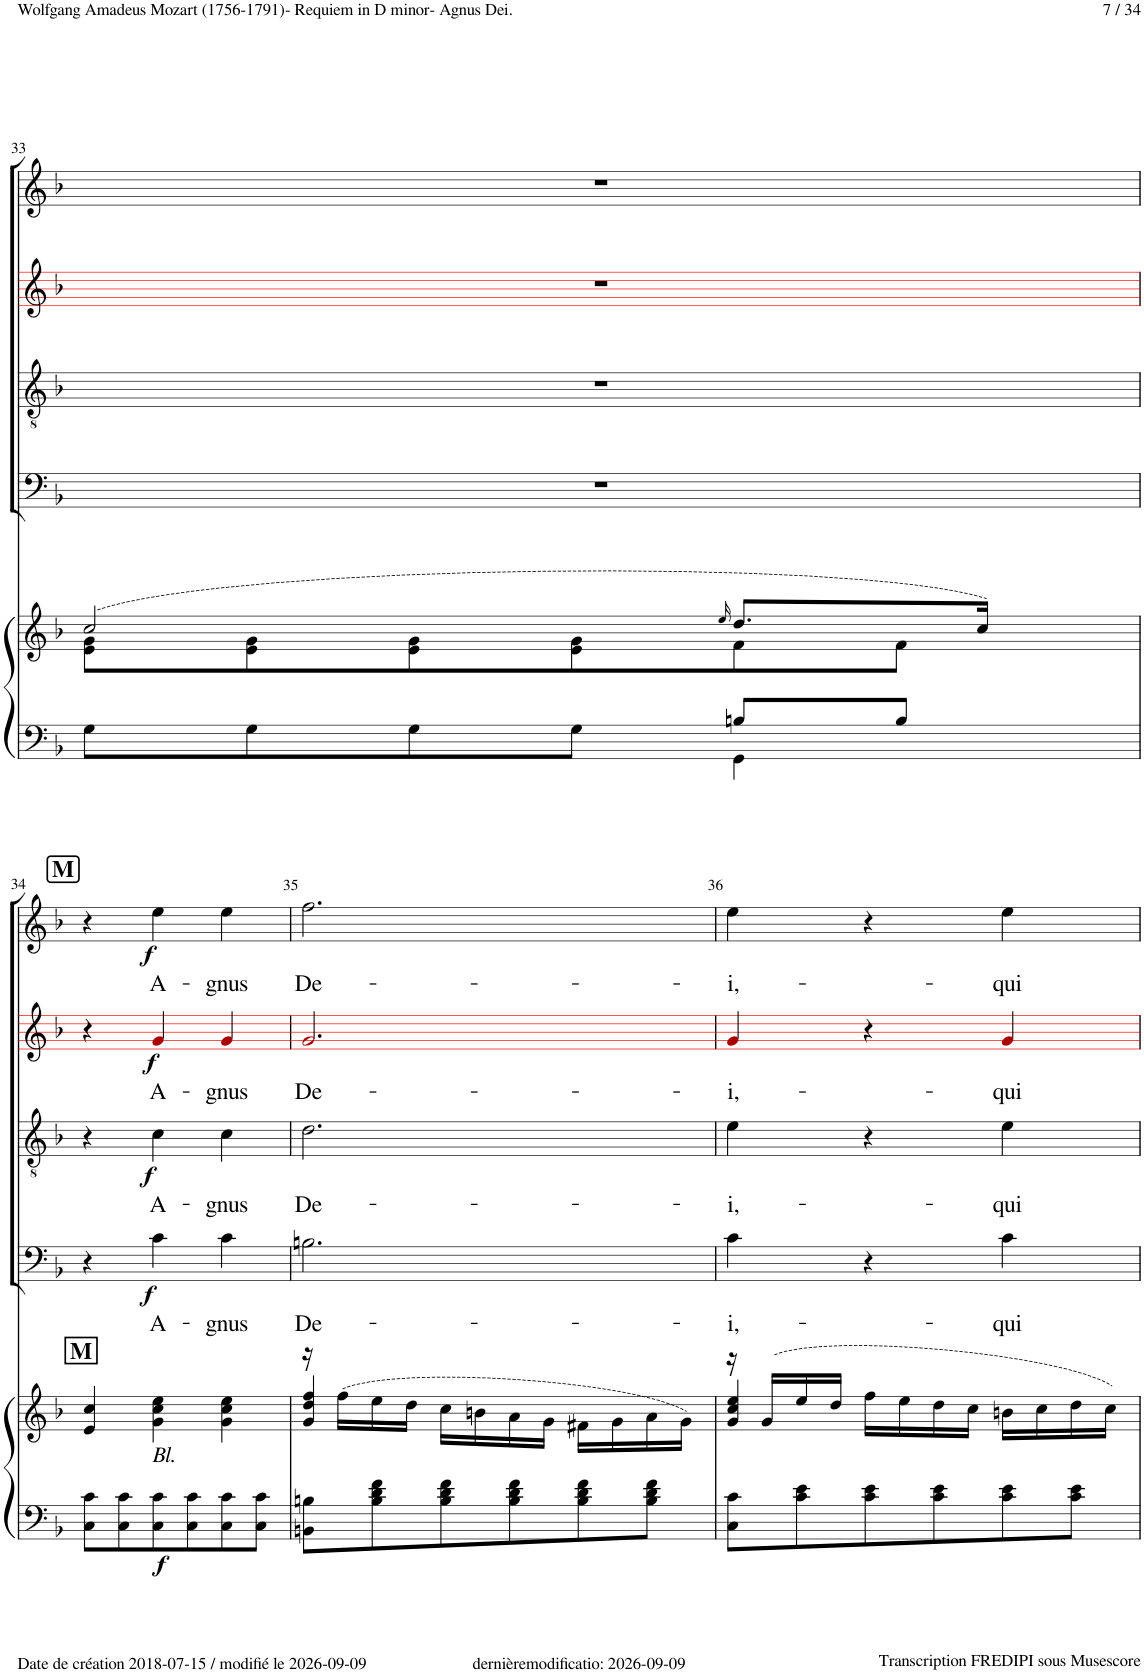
**kern	**kern	**dynam	**kern	**text	**dynam	**kern	**text	**dynam	**kern	**text	**dynam	**kern	**text	**dynam
*part5	*part5	*part5	*part4	*part4	*part4	*part3	*part3	*part3	*part2	*part2	*part2	*part1	*part1	*part1
*staff6	*staff5	*staff5/6	*staff4	*staff4	*staff4	*staff3	*staff3	*staff3	*staff2	*staff2	*staff2	*staff1	*staff1	*staff1
*I"Piano	*	*	*I"Bass	*	*	*I"Tenor	*	*	*I"Alto	*	*	*I"Soprano	*	*
*I'Pno	*	*	*	*	*	*	*	*	*	*	*	*	*	*
!!LO:PB:g=z
*clefF4	*clefG2	*	*clefF4	*	*	*clefGv2	*	*	*clefG2	*	*	*clefG2	*	*
*	*	*	*	*	*	*	*	*	*ITrd1c2	*	*	*	*	*
*k[b-]	*k[b-]	*	*k[b-]	*	*	*k[b-]	*	*	*k[b-]	*	*	*k[b-]	*	*
*M3/4	*M3/4	*	*M3/4	*	*	*M3/4	*	*	*M3/4	*	*	*M3/4	*	*
=33	=33	=33	=33	=33	=33	=33	=33	=33	=33	=33	=33	=33	=33	=33
*^	*^	*	*	*	*	*	*	*	*	*	*	*	*	*
8G\L	2ryy	(2cc/	8e\ 8g\L	.	2.r	.	.	2.r	.	.	2.r	.	.	2.r	.	.
8G\	.	.	8e\ 8g\	.	.	.	.	.	.	.	.	.	.	.	.	.
8G\	.	.	8e\ 8g\	.	.	.	.	.	.	.	.	.	.	.	.	.
8G\J	.	.	8e\ 8g\	.	.	.	.	.	.	.	.	.	.	.	.	.
.	.	16qee/	.	.	.	.	.	.	.	.	.	.	.	.	.	.
8Bn/L	4GG\	8.dd/L	8f\	.	.	.	.	.	.	.	.	.	.	.	.	.
8B/J	.	.	8f\J	.	.	.	.	.	.	.	.	.	.	.	.	.
.	.	16cc/Jk)	.	.	.	.	.	.	.	.	.	.	.	.	.	.
*v	*v	*	*	*	*	*	*	*	*	*	*	*	*	*	*	*
*	*v	*v	*	*	*	*	*	*	*	*	*	*	*	*	*
!!LO:LB:g=z
=34	=34	=34	=34	=34	=34	=34	=34	=34	=34	=34	=34	=34	=34	=34
!	!LO:TX:a:B:t=M	!	!	!	!	!	!	!	!	!	!	!	!	!
8C\ 8c\L	4e/ 4cc/	.	4r	.	.	4r	.	.	4r	.	.	4r	.	.
8C\ 8c\	.	.	.	.	.	.	.	.	.	.	.	.	.	.
!	!LO:TX:b:i:t=Bl.	!	!	!	!	!	!	!	!	!	!	!	!	!
!	!	!LO:DY:b=2	!	!LO:LY:b	!LO:DY:b	!	!LO:LY:b	!LO:DY:b	!	!LO:LY:b	!LO:DY:b	!	!LO:LY:b	!LO:DY:b
8C\ 8c\	4g\ 4cc\ 4ee\	f	4c!\	A-	f	4c!\	A-	f	4g!i/	A-	f	4ee!\	A-	f
8C\ 8c\	.	.	.	.	.	.	.	.	.	.	.	.	.	.
!	!	!	!	!LO:LY:b	!	!	!LO:LY:b	!	!	!LO:LY:b	!	!	!LO:LY:b	!
8C\ 8c\	4g\ 4cc\ 4ee\	.	4c!\	-gnus	.	4c!\	-gnus	.	4g!i/	-gnus	.	4ee!\	-gnus	.
8C\ 8c\J	.	.	.	.	.	.	.	.	.	.	.	.	.	.
=35	=35	=35	=35	=35	=35	=35	=35	=35	=35	=35	=35	=35	=35	=35
*	*^	*	*	*	*	*	*	*	*	*	*	*	*	*
!	!	!	!	!	!LO:LY:b	!	!	!LO:LY:b	!	!	!LO:LY:b	!	!	!LO:LY:b	!
8BBn\ 8Bn\L	16r	4g/ 4dd/ 4ff/	.	2.Bn!\	De-	.	2.d!\	De-	.	2.g!i/	De-	.	2.ff!\	De-	.
.	(16ff\LL	.	.	.	.	.	.	.	.	.	.	.	.	.	.
8B\ 8d\ 8f\	16ee\	.	.	.	.	.	.	.	.	.	.	.	.	.	.
.	16dd\JJ	.	.	.	.	.	.	.	.	.	.	.	.	.	.
8B\ 8d\ 8f\	16cc\LL	2ryy	.	.	.	.	.	.	.	.	.	.	.	.	.
.	16bn\	.	.	.	.	.	.	.	.	.	.	.	.	.	.
8B\ 8d\ 8f\	16a\	.	.	.	.	.	.	.	.	.	.	.	.	.	.
.	16g\JJ	.	.	.	.	.	.	.	.	.	.	.	.	.	.
8B\ 8d\ 8f\	16f#X\LL	.	.	.	.	.	.	.	.	.	.	.	.	.	.
.	16g\	.	.	.	.	.	.	.	.	.	.	.	.	.	.
8B\ 8d\ 8f\J	16a\	.	.	.	.	.	.	.	.	.	.	.	.	.	.
.	16g\JJ)	.	.	.	.	.	.	.	.	.	.	.	.	.	.
=36	=36	=36	=36	=36	=36	=36	=36	=36	=36	=36	=36	=36	=36	=36	=36
!	!	!	!	!	!LO:LY:b	!	!	!LO:LY:b	!	!	!LO:LY:b	!	!	!LO:LY:b	!
8C\ 8c\L	16r	4g/ 4cc/ 4ee/	.	4c!\	-i,-	.	4e!\	-i,-	.	4g!i/	-i,-	.	4ee!\	-i,-	.
.	(16g/LL	.	.	.	.	.	.	.	.	.	.	.	.	.	.
8c\ 8e\	16ee/	.	.	.	.	.	.	.	.	.	.	.	.	.	.
.	16dd/JJ	.	.	.	.	.	.	.	.	.	.	.	.	.	.
8c\ 8e\	16ff\LL	2ryy	.	4r	.	.	4r	.	.	4r	.	.	4r	.	.
.	16ee\	.	.	.	.	.	.	.	.	.	.	.	.	.	.
8c\ 8e\	16dd\	.	.	.	.	.	.	.	.	.	.	.	.	.	.
.	16cc\JJ	.	.	.	.	.	.	.	.	.	.	.	.	.	.
!	!	!	!	!	!LO:LY:b	!	!	!LO:LY:b	!	!	!LO:LY:b	!	!	!LO:LY:b	!
8c\ 8e\	16bn\LL	.	.	4c!\	-qui	.	4e!\	-qui	.	4g!i/	-qui	.	4ee!\	-qui	.
.	16cc\	.	.	.	.	.	.	.	.	.	.	.	.	.	.
8c\ 8e\J	16dd\	.	.	.	.	.	.	.	.	.	.	.	.	.	.
.	16cc\JJ)	.	.	.	.	.	.	.	.	.	.	.	.	.	.
*	*v	*v	*	*	*	*	*	*	*	*	*	*	*	*	*
=	=	=	=	=	=	=	=	=	=	=	=	=	=	=
*-	*-	*-	*-	*-	*-	*-	*-	*-	*-	*-	*-	*-	*-	*-
